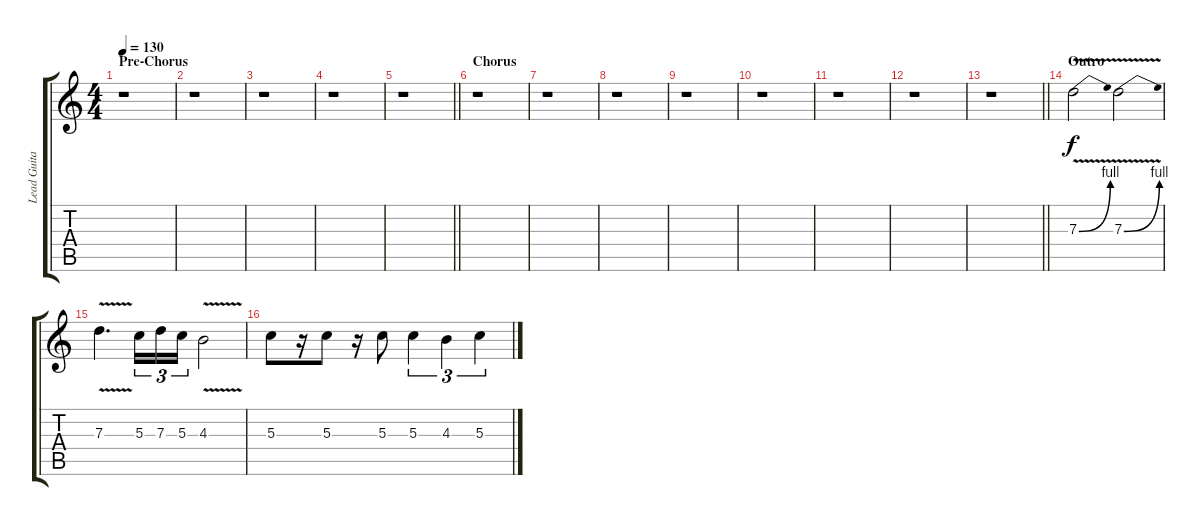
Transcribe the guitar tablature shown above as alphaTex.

\track ("Lead Guitar" "Lead Guita") {instrument distortionguitar}
\staff {score tabs}
\tuning (E4 B3 G3 D3 A2 E2) {hide}
\ts (4 4)
\section ("" "Pre-Chorus")
\tempo 130
\clef g2
\ks c
r.1{dy f} |
r.1 |
r.1 |
r.1 |
\barLineRight lightlight
r.1 |
\section ("" "Chorus")
r.1 |
r.1 |
r.1 |
r.1 |
r.1 |
r.1 |
r.1 |
\barLineRight lightlight
r.1 |
\section ("" "Outro")
7.3{be (bend 0 0 60 4) v}.2 7.3{be (bend 0 0 60 4) v}.2 |
7.3{v}.4{d} 5.3.16{tu (3 2)} 7.3.16{tu (3 2)} 5.3.16{tu (3 2)} 4.3{v}.2 |
5.3.8 r.16 5.3.8 r.16 5.3.8 5.3.4{tu (3 2)} 4.3.4{tu (3 2)} 5.3.4{tu (3 2)}
